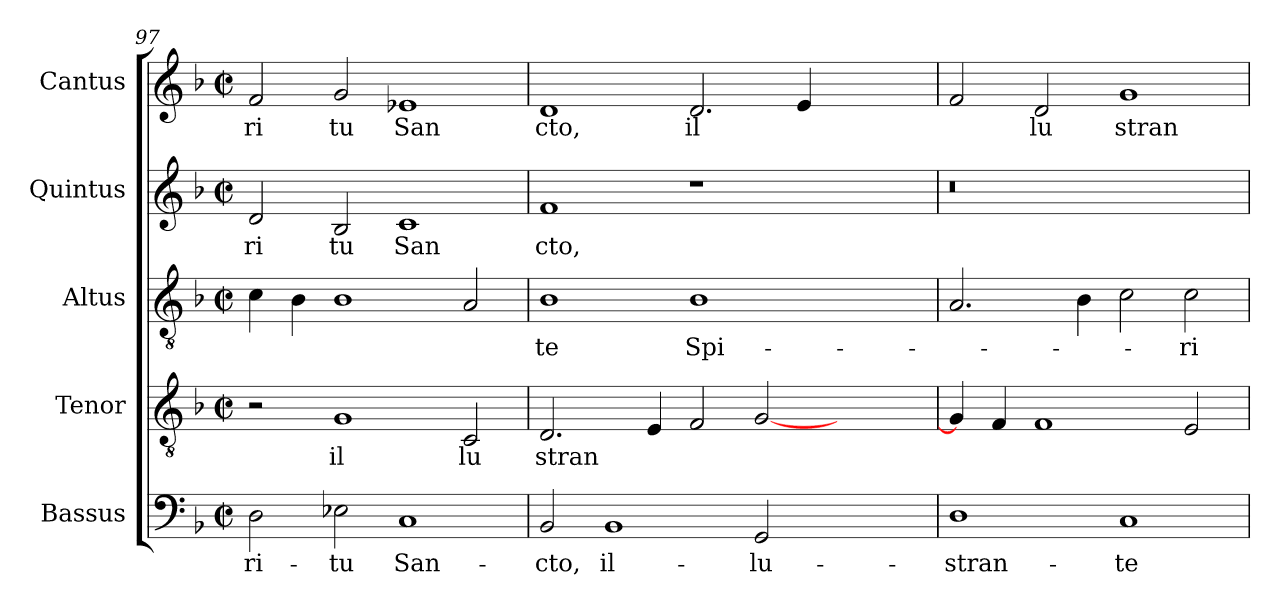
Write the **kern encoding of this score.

**kern	**text	**kern	**text	**kern	**text	**kern	**text	**kern	**text
*part5	*part5	*part4	*part4	*part3	*part3	*part2	*part2	*part1	*part1
*staff5	*staff5	*staff4	*staff4	*staff3	*staff3	*staff2	*staff2	*staff1	*staff1
*I"Bassus	*	*I"Tenor	*	*I"Altus	*	*I"Quintus	*	*I"Cantus	*
*clefF4	*	*clefGv2	*	*clefGv2	*	*clefG2	*	*clefG2	*
*k[b-]	*	*k[b-]	*	*k[b-]	*	*k[b-]	*	*k[b-]	*
*F:	*	*F:	*	*F:	*	*F:	*	*F:	*
*M2/2	*	*M2/2	*	*M2/2	*	*M2/2	*	*M2/2	*
*met(c|)	*	*met(c|)	*	*met(c|)	*	*met(c|)	*	*met(c|)	*
=97	=97	=97	=97	=97	=97	=97	=97	=97	=97
!	!LO:LY:b:cj	!	!	!	!	!	!LO:LY:b:cj	!	!LO:LY:b:cj
2D\	-ri-	2r	.	4c\	.	2d/	ri	2f/	ri
.	.	.	.	4B-\	.	.	.	.	.
!	!LO:LY:b:cj	!	!LO:LY:b:cj	!	!	!	!LO:LY:b:cj	!	!LO:LY:b:cj
2E-\	-tu	1G	il	1B-	.	2B-/	tu	2g/	tu
!	!LO:LY:b:cj	!	!	!	!	!	!LO:LY:b:cj	!	!LO:LY:b:cj
1C	San-	.	.	.	.	1c	San	1e-X	San
!	!	!	!LO:LY:b:cj	!	!	!	!	!	!
.	.	2C/	lu	2A/	.	.	.	.	.
=98	=98	=98	=98	=98	=98	=98	=98	=98	=98
!	!LO:LY:b:cj	!	!LO:LY:b	!	!LO:LY:b:cj	!	!LO:LY:b:cj	!	!LO:LY:b:cj
2BB-/	-cto,	2.D/	stran	1B-	-te	1f	cto,	1d	cto,
!	!LO:LY:b:cj	!	!	!	!	!	!	!	!
1BB-	il-	.	.	.	.	.	.	.	.
.	.	4E/	.	.	.	.	.	.	.
!	!	!	!	!	!LO:LY:b:cj	!LO:N:vis=1	!	!	!LO:LY:b:cj
.	.	2F/	.	1B-	Spi-	0r	.	2.d/	il
!	!LO:LY:b:cj	!	!	!	!	!	!	!	!
2GG/	-lu-	[<2G/	.	.	.	.	.	.	.
.	.	.	.	.	.	.	.	4e/	.
1ryy	.	1ryy	.	1ryy	.	.	.	1ryy	.
=99	=99	=99	=99	=99	=99	=99	=99	=99	=99
!	!LO:LY:b:cj	!	!	!	!	!	!	!	!
1D	-stran-	4G/]	.	2.A/	.	0r	.	2f/	.
.	.	4F/	.	.	.	.	.	.	.
!	!	!	!	!	!	!	!	!	!LO:LY:b:cj
.	.	1F	.	.	.	.	.	2d/	lu
.	.	.	.	4B-\	.	.	.	.	.
!	!LO:LY:b:cj	!	!	!	!	!	!	!	!LO:LY:b:cj
1C	-te	.	.	2c\	.	.	.	1g	stran
!	!	!	!	!	!LO:LY:b:cj	!	!	!	!
.	.	2E/	.	2c\	-ri-	.	.	.	.
=	=	=	=	=	=	=	=	=	=
*-	*-	*-	*-	*-	*-	*-	*-	*-	*-
